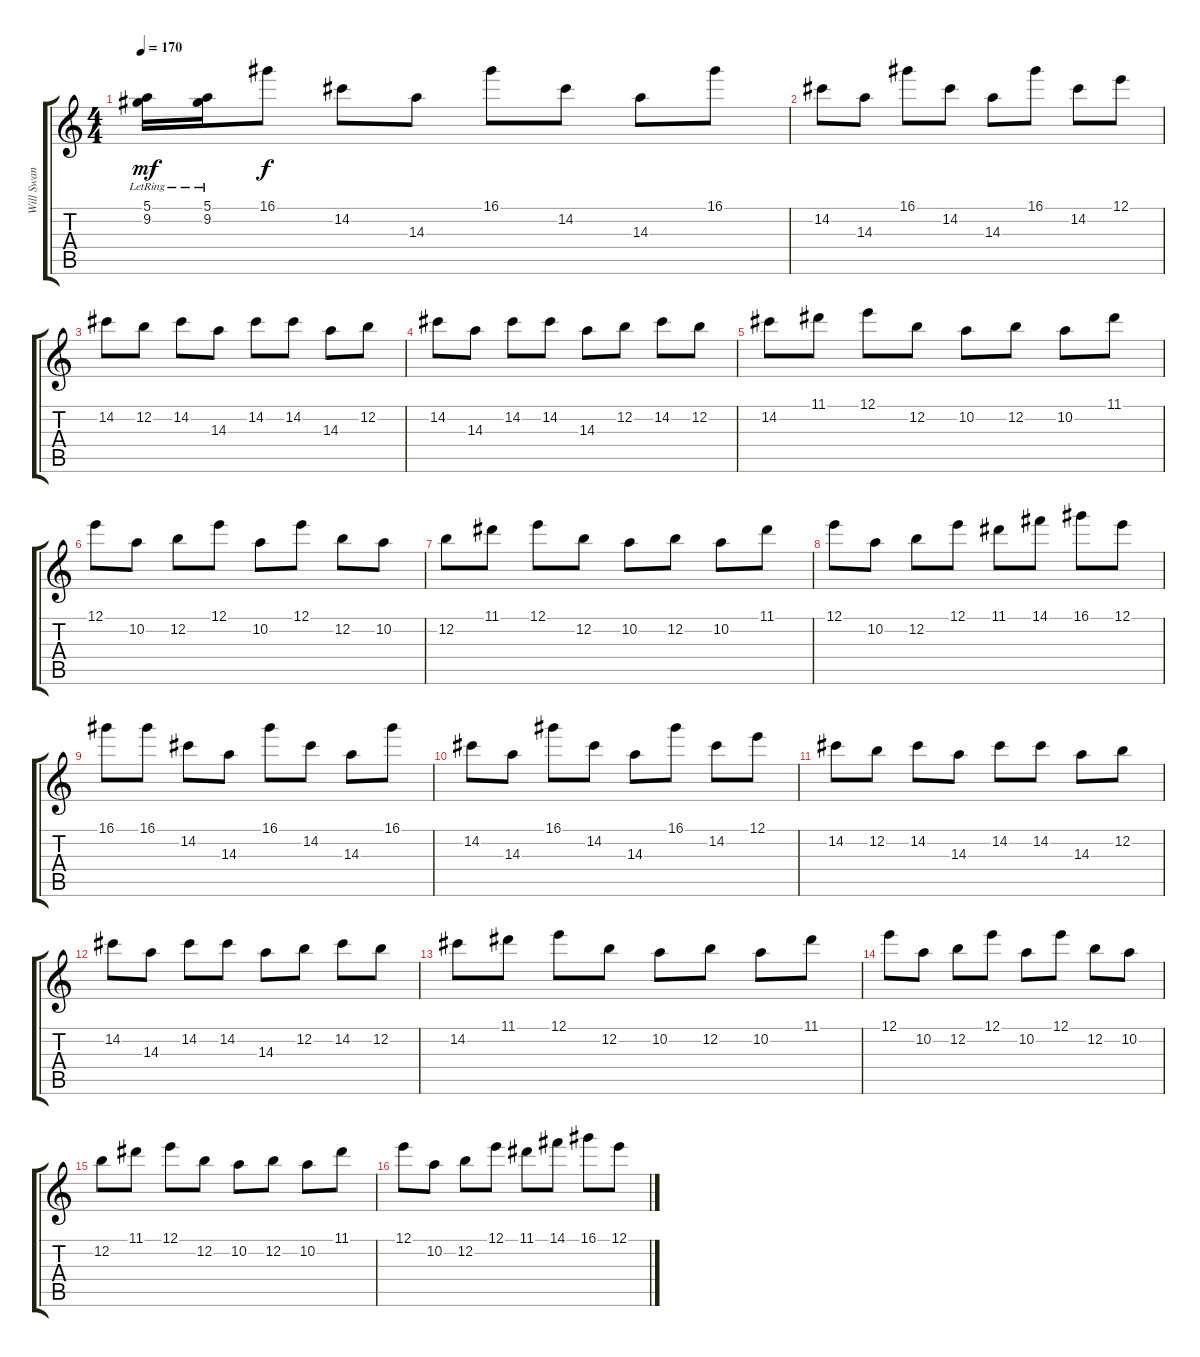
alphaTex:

\track ("Will Swan" "Will Swan") {instrument distortionguitar}
\staff {score tabs}
\tuning (E4 B3 G3 D3 A2 D2) {hide}
\ts (4 4)
\tempo 170
\clef g2
\ks c
(5.1{lr} 9.2{lr}).16{dy mf} (5.1{lr} 9.2{lr}).16 16.1.8{dy f} 14.2.8 14.3.8 16.1.8 14.2.8 14.3.8 16.1.8 |
14.2.8 14.3.8 16.1.8 14.2.8 14.3.8 16.1.8 14.2.8 12.1.8 |
14.2.8 12.2.8 14.2.8 14.3.8 14.2.8 14.2.8 14.3.8 12.2.8 |
14.2.8 14.3.8 14.2.8 14.2.8 14.3.8 12.2.8 14.2.8 12.2.8 |
14.2.8 11.1.8 12.1.8 12.2.8 10.2.8 12.2.8 10.2.8 11.1.8 |
12.1.8 10.2.8 12.2.8 12.1.8 10.2.8 12.1.8 12.2.8 10.2.8 |
12.2.8 11.1.8 12.1.8 12.2.8 10.2.8 12.2.8 10.2.8 11.1.8 |
12.1.8 10.2.8 12.2.8 12.1.8 11.1.8 14.1.8 16.1.8 12.1.8 |
16.1.8 16.1.8 14.2.8 14.3.8 16.1.8 14.2.8 14.3.8 16.1.8 |
14.2.8 14.3.8 16.1.8 14.2.8 14.3.8 16.1.8 14.2.8 12.1.8 |
14.2.8 12.2.8 14.2.8 14.3.8 14.2.8 14.2.8 14.3.8 12.2.8 |
14.2.8 14.3.8 14.2.8 14.2.8 14.3.8 12.2.8 14.2.8 12.2.8 |
14.2.8 11.1.8 12.1.8 12.2.8 10.2.8 12.2.8 10.2.8 11.1.8 |
12.1.8 10.2.8 12.2.8 12.1.8 10.2.8 12.1.8 12.2.8 10.2.8 |
12.2.8 11.1.8 12.1.8 12.2.8 10.2.8 12.2.8 10.2.8 11.1.8 |
12.1.8 10.2.8 12.2.8 12.1.8 11.1.8 14.1.8 16.1.8 12.1.8
